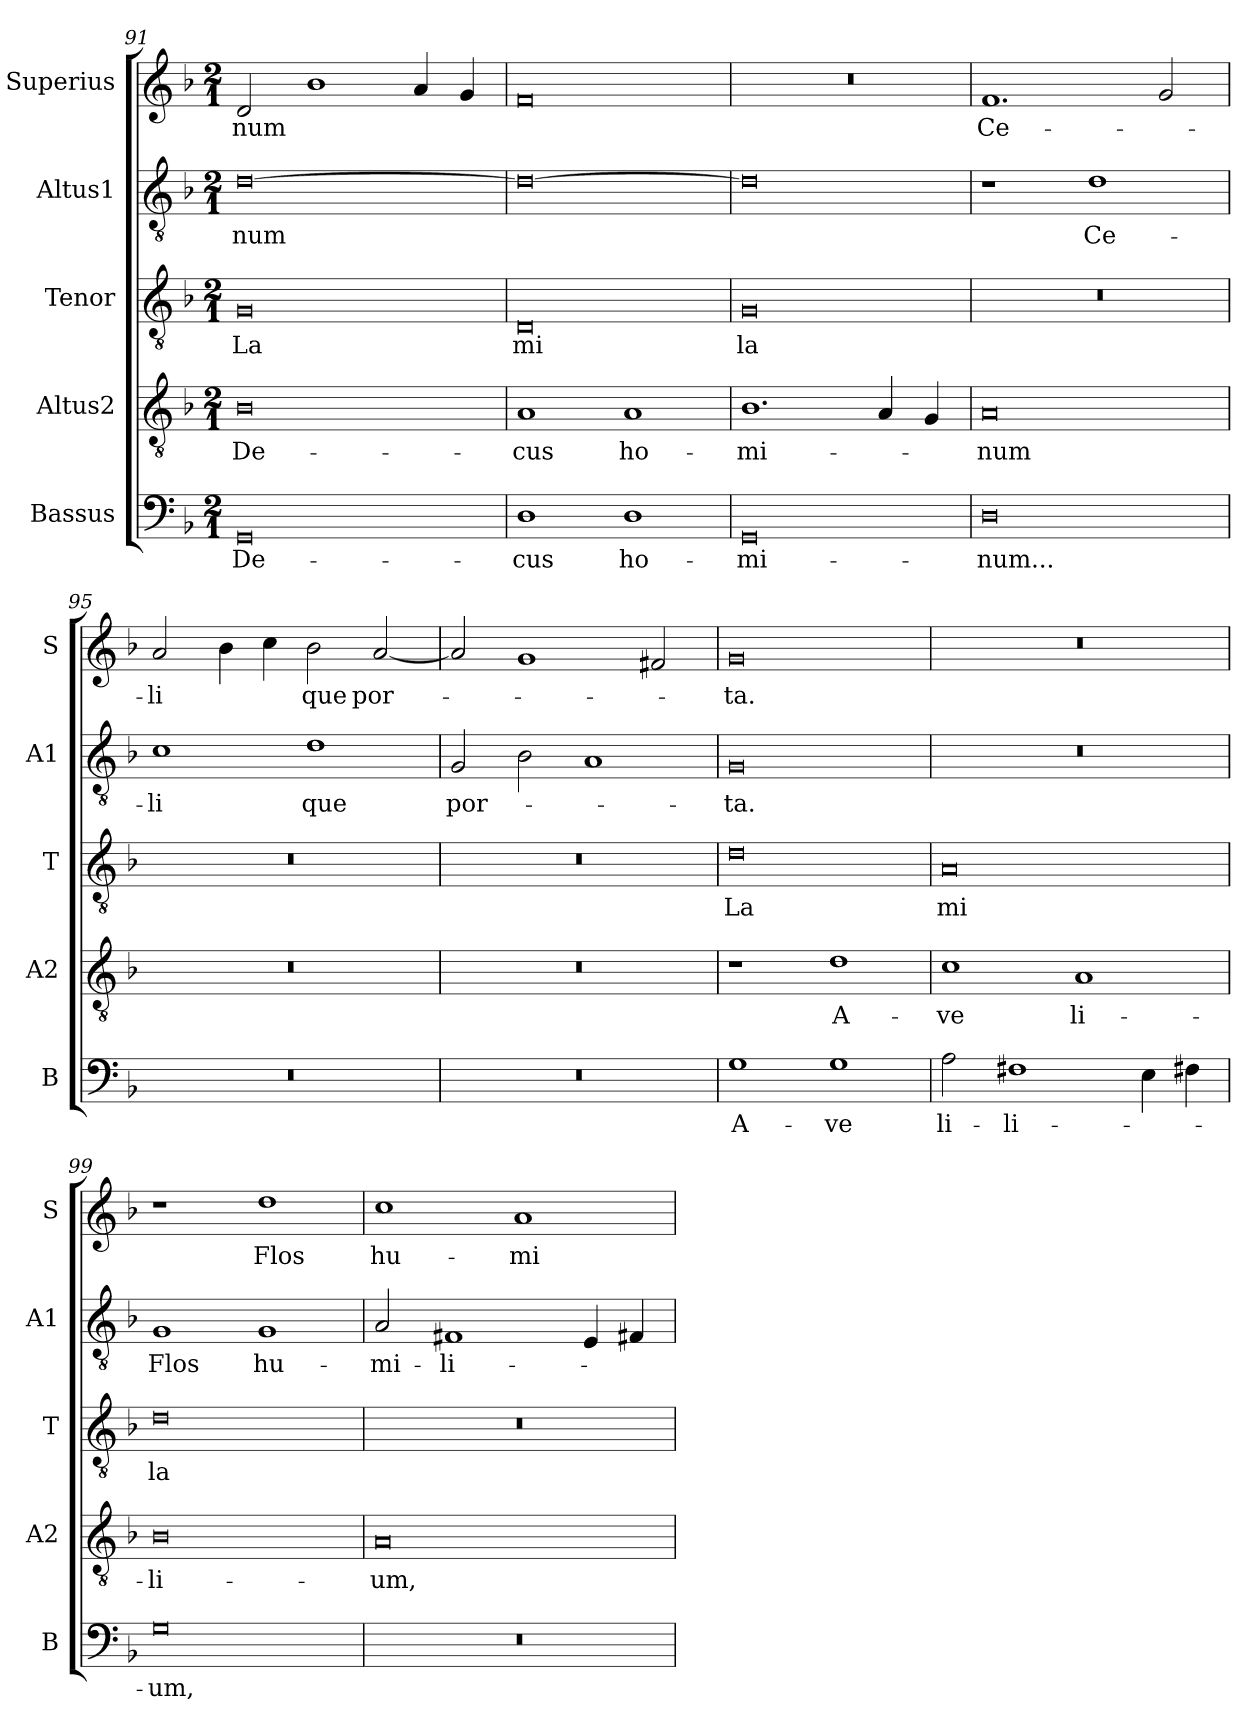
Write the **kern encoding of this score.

**kern	**text	**kern	**text	**kern	**text	**kern	**text	**kern	**text
*part5	*part5	*part4	*part4	*part3	*part3	*part2	*part2	*part1	*part1
*staff5	*staff5	*staff4	*staff4	*staff3	*staff3	*staff2	*staff2	*staff1	*staff1
*I"Bassus	*	*I"Altus2	*	*I"Tenor	*	*I"Altus1	*	*I"Superius	*
*I'B	*	*I'A2	*	*I'T	*	*I'A1	*	*I'S	*
*clefF4	*	*clefGv2	*	*clefGv2	*	*clefGv2	*	*clefG2	*
*k[b-]	*	*k[b-]	*	*k[b-]	*	*k[b-]	*	*k[b-]	*
*M2/1	*	*M2/1	*	*M2/1	*	*M2/1	*	*M2/1	*
=91	=91	=91	=91	=91	=91	=91	=91	=91	=91
0GG	De-	0B-	De-	0G	La	[0d	-num	2d/	-num
.	.	.	.	.	.	.	.	1b-	.
.	.	.	.	.	.	.	.	4a/	.
.	.	.	.	.	.	.	.	4g/	.
=92	=92	=92	=92	=92	=92	=92	=92	=92	=92
1D	-cus	1A	-cus	0D	mi	0d_	.	0f	.
1D	ho-	1A	ho-	.	.	.	.	.	.
=93	=93	=93	=93	=93	=93	=93	=93	=93	=93
0GG	-mi-	1.B-	-mi-	0G	la	0d]	.	0r	.
.	.	4A/	.	.	.	.	.	.	.
.	.	4G/	.	.	.	.	.	.	.
=94	=94	=94	=94	=94	=94	=94	=94	=94	=94
0D	-num...	0A	-num	0r	.	1r	.	1.f	Ce-
.	.	.	.	.	.	1d	Ce-	.	.
.	.	.	.	.	.	.	.	2g/	.
=95	=95	=95	=95	=95	=95	=95	=95	=95	=95
0r	.	0r	.	0r	.	1c	-li	2a/	-li
.	.	.	.	.	.	.	.	4b-\	.
.	.	.	.	.	.	.	.	4cc\	.
.	.	.	.	.	.	1d	que	2b-\	que
.	.	.	.	.	.	.	.	[2a/	por-
=96	=96	=96	=96	=96	=96	=96	=96	=96	=96
0r	.	0r	.	0r	.	2G/	por-	2a/]	.
.	.	.	.	.	.	2B-\	.	1g	.
.	.	.	.	.	.	1A	.	.	.
.	.	.	.	.	.	.	.	2f#X/	.
=97	=97	=97	=97	=97	=97	=97	=97	=97	=97
1G	A-	1r	.	0d	La	0G	-ta.	0g	-ta.
1G	-ve	1d	A-	.	.	.	.	.	.
=98	=98	=98	=98	=98	=98	=98	=98	=98	=98
2A\	li-	1c	-ve	0A	mi	0r	.	0r	.
1F#X	-li-	.	.	.	.	.	.	.	.
.	.	1A	li-	.	.	.	.	.	.
4E\	.	.	.	.	.	.	.	.	.
4F#X\	.	.	.	.	.	.	.	.	.
=99	=99	=99	=99	=99	=99	=99	=99	=99	=99
0G	-um,	0B-	-li-	0d	la	1G	Flos	1r	.
.	.	.	.	.	.	1G	hu-	1dd	Flos
=100	=100	=100	=100	=100	=100	=100	=100	=100	=100
0r	.	0A	-um,	0r	.	2A/	-mi-	1cc	hu-
.	.	.	.	.	.	1F#X	-li-	.	.
.	.	.	.	.	.	.	.	1a	-mi-
.	.	.	.	.	.	4E/	.	.	.
.	.	.	.	.	.	4F#X/	.	.	.
=	=	=	=	=	=	=	=	=	=
*-	*-	*-	*-	*-	*-	*-	*-	*-	*-
